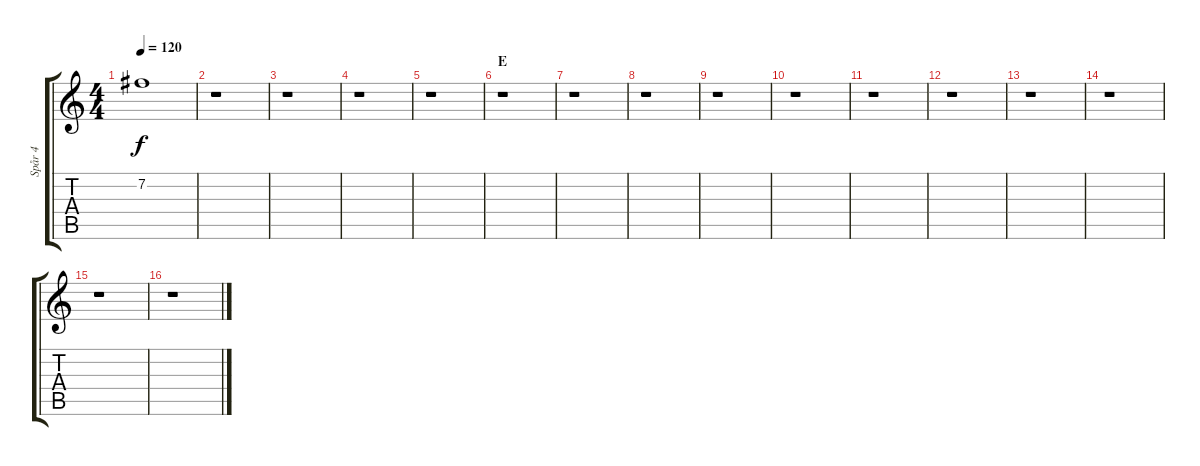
\track ("Spår 4" "Spår 4") {instrument distortionguitar}
\staff {score tabs}
\tuning (E4 B3 G3 D3 A2 E2) {hide}
\ts (4 4)
\tempo 120
\clef g2
\ks c
7.2{t}.1{dy f} |
r.1 |
r.1 |
r.1 |
r.1 |
\section ("" "E")
r.1 |
r.1 |
r.1 |
r.1 |
r.1 |
r.1 |
r.1 |
r.1 |
r.1 |
r.1 |
r.1
